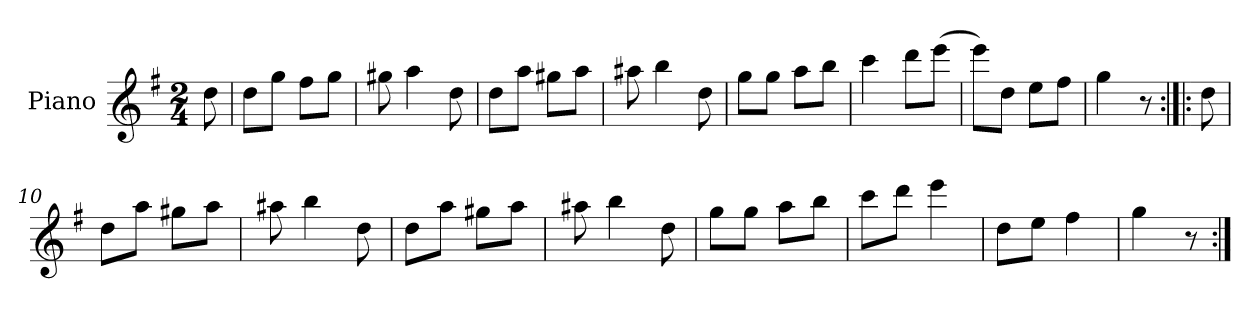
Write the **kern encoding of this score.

**kern
*part1
*staff1
*I"Piano
*I'Pno.
*clefG2
*k[f#]
*M2/4
=
8dd\
=1
8dd\L
8gg\J
8ff#\L
8gg\J
=2
8gg#X\
4aa\
8dd\
=3
8dd\L
8aa\J
8gg#X\L
8aa\J
=4
8aa#X\
4bb\
8dd\
=5
8gg\L
8gg\J
8aa\L
8bb\J
=6
4ccc\
8ddd\L
(>8eee\J
=7
8eee\L)
8dd\J
8ee\L
8ff#\J
=8
4gg\
8r
=9:|!|:
8dd\
=10
8dd\L
8aa\J
8gg#X\L
8aa\J
=11
8aa#X\
4bb\
8dd\
=12
8dd\L
8aa\J
8gg#X\L
8aa\J
=13
8aa#X\
4bb\
8dd\
=14
8gg\L
8gg\J
8aa\L
8bb\J
=15
8ccc\L
8ddd\J
4eee\
!!LO:LB:g=z
=16
8dd\L
8ee\J
4ff#\
=17
4gg\
8r
=:|!
*-
